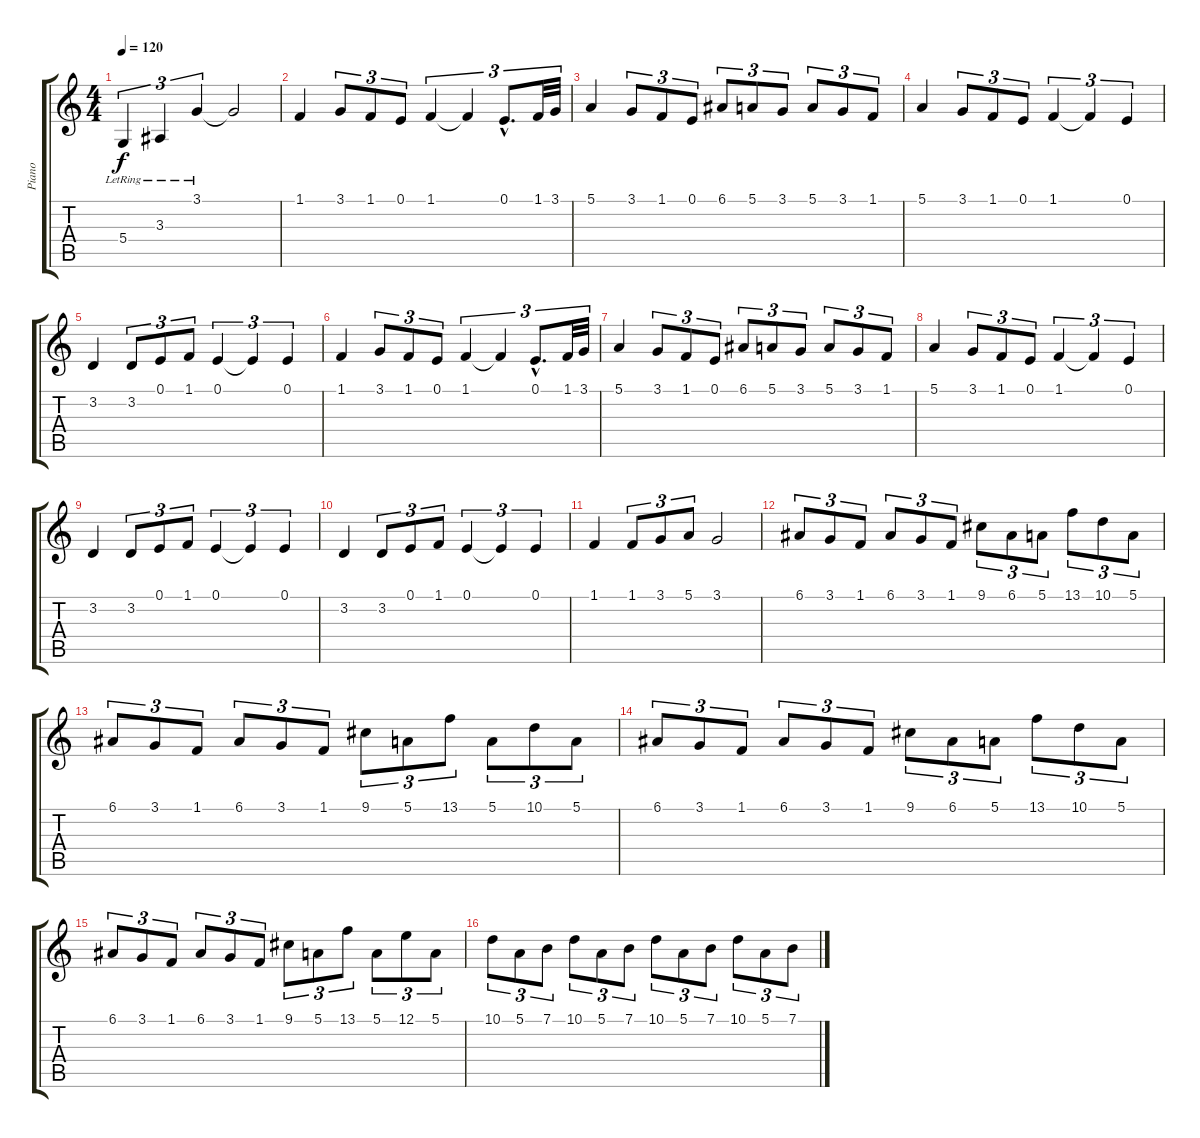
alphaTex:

\track ("Piano" "Piano") {instrument brightacousticpiano}
\staff {score tabs}
\tuning (E4 B3 G3 D3 A2 E2) {hide}
\ts (4 4)
\tempo 120
\clef g2
\ks c
5.4{lr}.4{tu (3 2) dy f} 3.3{lr}.4{tu (3 2)} 3.1{lr}.4{tu (3 2)} 3.1{t}.2 |
1.1.4 3.1.8{tu (3 2)} 1.1.8{tu (3 2)} 0.1.8{tu (3 2)} 1.1.4{tu (3 2)} 1.1{t}.4{tu (3 2)} 0.1{hac}.8{d tu (3 2)} 1.1.32{tu (3 2)} 3.1.32{tu (3 2)} |
5.1.4 3.1.8{tu (3 2)} 1.1.8{tu (3 2)} 0.1.8{tu (3 2)} 6.1.8{tu (3 2)} 5.1.8{tu (3 2)} 3.1.8{tu (3 2)} 5.1.8{tu (3 2)} 3.1.8{tu (3 2)} 1.1.8{tu (3 2)} |
5.1.4 3.1.8{tu (3 2)} 1.1.8{tu (3 2)} 0.1.8{tu (3 2)} 1.1.4{tu (3 2)} 1.1{t}.4{tu (3 2)} 0.1.4{tu (3 2)} |
3.2.4 3.2.8{tu (3 2)} 0.1.8{tu (3 2)} 1.1.8{tu (3 2)} 0.1.4{tu (3 2)} 0.1{t}.4{tu (3 2)} 0.1.4{tu (3 2)} |
1.1.4 3.1.8{tu (3 2)} 1.1.8{tu (3 2)} 0.1.8{tu (3 2)} 1.1.4{tu (3 2)} 1.1{t}.4{tu (3 2)} 0.1{hac}.8{d tu (3 2)} 1.1.32{tu (3 2)} 3.1.32{tu (3 2)} |
5.1.4 3.1.8{tu (3 2)} 1.1.8{tu (3 2)} 0.1.8{tu (3 2)} 6.1.8{tu (3 2)} 5.1.8{tu (3 2)} 3.1.8{tu (3 2)} 5.1.8{tu (3 2)} 3.1.8{tu (3 2)} 1.1.8{tu (3 2)} |
5.1.4 3.1.8{tu (3 2)} 1.1.8{tu (3 2)} 0.1.8{tu (3 2)} 1.1.4{tu (3 2)} 1.1{t}.4{tu (3 2)} 0.1.4{tu (3 2)} |
3.2.4 3.2.8{tu (3 2)} 0.1.8{tu (3 2)} 1.1.8{tu (3 2)} 0.1.4{tu (3 2)} 0.1{t}.4{tu (3 2)} 0.1.4{tu (3 2)} |
3.2.4 3.2.8{tu (3 2)} 0.1.8{tu (3 2)} 1.1.8{tu (3 2)} 0.1.4{tu (3 2)} 0.1{t}.4{tu (3 2)} 0.1.4{tu (3 2)} |
1.1.4 1.1.8{tu (3 2)} 3.1.8{tu (3 2)} 5.1.8{tu (3 2)} 3.1.2 |
6.1.8{tu (3 2)} 3.1.8{tu (3 2)} 1.1.8{tu (3 2)} 6.1.8{tu (3 2)} 3.1.8{tu (3 2)} 1.1.8{tu (3 2)} 9.1.8{tu (3 2)} 6.1.8{tu (3 2)} 5.1.8{tu (3 2)} 13.1.8{tu (3 2)} 10.1.8{tu (3 2)} 5.1.8{tu (3 2)} |
6.1.8{tu (3 2)} 3.1.8{tu (3 2)} 1.1.8{tu (3 2)} 6.1.8{tu (3 2)} 3.1.8{tu (3 2)} 1.1.8{tu (3 2)} 9.1.8{tu (3 2)} 5.1.8{tu (3 2)} 13.1.8{tu (3 2)} 5.1.8{tu (3 2)} 10.1.8{tu (3 2)} 5.1.8{tu (3 2)} |
6.1.8{tu (3 2)} 3.1.8{tu (3 2)} 1.1.8{tu (3 2)} 6.1.8{tu (3 2)} 3.1.8{tu (3 2)} 1.1.8{tu (3 2)} 9.1.8{tu (3 2)} 6.1.8{tu (3 2)} 5.1.8{tu (3 2)} 13.1.8{tu (3 2)} 10.1.8{tu (3 2)} 5.1.8{tu (3 2)} |
6.1.8{tu (3 2)} 3.1.8{tu (3 2)} 1.1.8{tu (3 2)} 6.1.8{tu (3 2)} 3.1.8{tu (3 2)} 1.1.8{tu (3 2)} 9.1.8{tu (3 2)} 5.1.8{tu (3 2)} 13.1.8{tu (3 2)} 5.1.8{tu (3 2)} 12.1.8{tu (3 2)} 5.1.8{tu (3 2)} |
10.1.8{tu (3 2)} 5.1.8{tu (3 2)} 7.1.8{tu (3 2)} 10.1.8{tu (3 2)} 5.1.8{tu (3 2)} 7.1.8{tu (3 2)} 10.1.8{tu (3 2)} 5.1.8{tu (3 2)} 7.1.8{tu (3 2)} 10.1.8{tu (3 2)} 5.1.8{tu (3 2)} 7.1.8{tu (3 2)}
